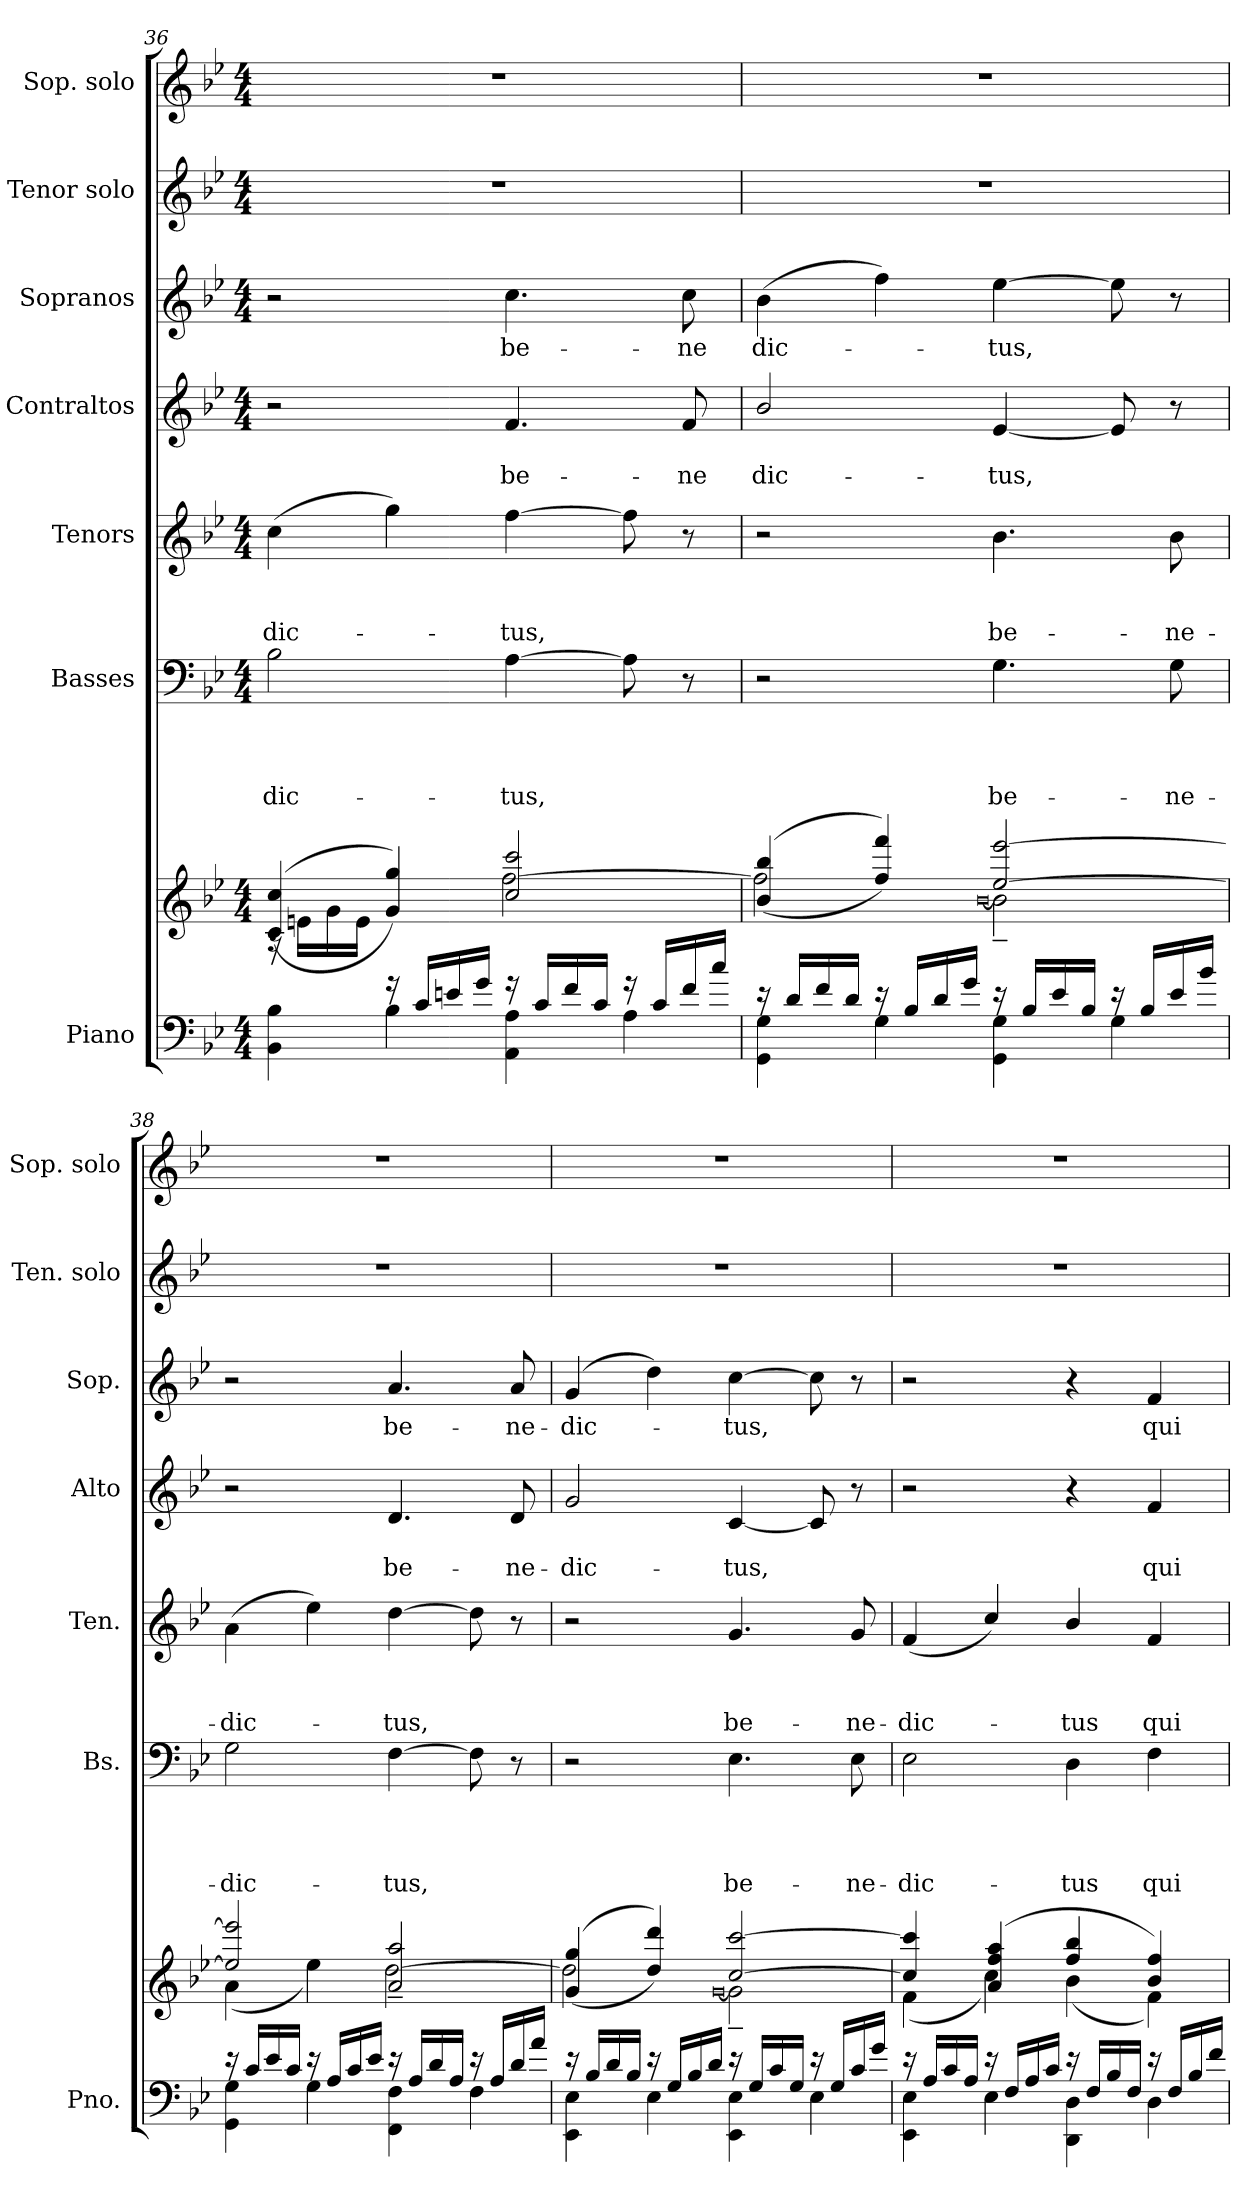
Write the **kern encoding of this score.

**kern	**kern	**kern	**text	**text	**text	**text	**kern	**text	**text	**text	**kern	**text	**text	**kern	**text	**kern	**kern
*part7	*part7	*part6	*part6	*part6	*part6	*part6	*part5	*part5	*part5	*part5	*part4	*part4	*part4	*part3	*part3	*part2	*part1
*staff8	*staff7	*staff6	*staff6	*staff6	*staff6	*staff6	*staff5	*staff5	*staff5	*staff5	*staff4	*staff4	*staff4	*staff3	*staff3	*staff2	*staff1
*I"Piano	*	*I"Basses	*	*	*	*	*I"Tenors	*	*	*	*I"Contraltos	*	*	*I"Sopranos	*	*I"Tenor solo	*I"Sop. solo
*I'Pno.	*	*I'Bs.	*	*	*	*	*I'Ten.	*	*	*	*I'Alto	*	*	*I'Sop.	*	*I'Ten. solo	*I'Sop. solo
*clefF4	*clefG2	*clefF4	*	*	*	*	*clefG2	*	*	*	*clefG2	*	*	*clefG2	*	*clefG2	*clefG2
*	*	*	*	*	*	*	*ITrd7c12	*	*	*	*	*	*	*	*	*ITrd7c12	*
*k[b-e-]	*k[b-e-]	*k[b-e-]	*	*	*	*	*k[b-e-]	*	*	*	*k[b-e-]	*	*	*k[b-e-]	*	*k[b-e-]	*k[b-e-]
*B-:	*B-:	*B-:	*	*	*	*	*B-:	*	*	*	*B-:	*	*	*B-:	*	*B-:	*B-:
*M4/4	*M4/4	*M4/4	*	*	*	*	*M4/4	*	*	*	*M4/4	*	*	*M4/4	*	*M4/4	*M4/4
=36	=36	=36	=36	=36	=36	=36	=36	=36	=36	=36	=36	=36	=36	=36	=36	=36	=36
*^	*^	*	*	*	*	*	*	*	*	*	*	*	*	*	*	*	*
*	*^	*	*^	*	*	*	*	*	*	*	*	*	*	*	*	*	*	*	*
!	!	!	!	!	!	!	!	!	!	!LO:LY:b	!	!	!	!LO:LY:b	!	!	!	!	!	!	!
4ryy	4BB-\ 4B-\	1ryy	1ryy	(>(>4c/ 4cc/	16rA	2B-\	.	.	.	-dic-	(>4c\	.	.	-dic-	2r	.	.	2r	.	1r	1r
.	.	.	.	.	16en\LL	.	.	.	.	.	.	.	.	.	.	.	.	.	.	.	.
.	.	.	.	.	16g\	.	.	.	.	.	.	.	.	.	.	.	.	.	.	.	.
.	.	.	.	.	16e\JJ	.	.	.	.	.	.	.	.	.	.	.	.	.	.	.	.
16rg	4B-\	.	.	4g/ 4gg/))	4ryy	.	.	.	.	.	4g\)	.	.	.	.	.	.	.	.	.	.
16c/LL	.	.	.	.	.	.	.	.	.	.	.	.	.	.	.	.	.	.	.	.	.
16en/	.	.	.	.	.	.	.	.	.	.	.	.	.	.	.	.	.	.	.	.	.
16g/JJ	.	.	.	.	.	.	.	.	.	.	.	.	.	.	.	.	.	.	.	.	.
!	!	!	!	!	!	!	!	!	!	!LO:LY:b	!	!	!	!LO:LY:b	!	!	!LO:LY:b	!	!LO:LY:b	!	!
16rg	4AA\ 4A\	.	.	2cc/ 2ccc/	[<2ff\	[>4A\	.	.	.	-tus,	[>4f\	.	.	-tus,	4.f/	.	be-	4.cc\	be-	.	.
16c/LL	.	.	.	.	.	.	.	.	.	.	.	.	.	.	.	.	.	.	.	.	.
16f/	.	.	.	.	.	.	.	.	.	.	.	.	.	.	.	.	.	.	.	.	.
16c/JJ	.	.	.	.	.	.	.	.	.	.	.	.	.	.	.	.	.	.	.	.	.
16rg	4A\	.	.	.	.	8A\]	.	.	.	.	8f\]	.	.	.	.	.	.	.	.	.	.
16c/LL	.	.	.	.	.	.	.	.	.	.	.	.	.	.	.	.	.	.	.	.	.
!	!	!	!	!	!	!	!	!	!	!	!	!	!	!	!	!	!LO:LY:b	!	!LO:LY:b	!	!
16f/	.	.	.	.	.	8r	.	.	.	.	8r	.	.	.	8f/	.	-ne	8cc\	-ne	.	.
16cc/JJ	.	.	.	.	.	.	.	.	.	.	.	.	.	.	.	.	.	.	.	.	.
!!LO:PB:g=z
=37	=37	=37	=37	=37	=37	=37	=37	=37	=37	=37	=37	=37	=37	=37	=37	=37	=37	=37	=37	=37	=37
!	!	!	!	!	!	!	!	!	!	!	!	!	!	!	!	!	!LO:LY:b	!	!LO:LY:b	!	!
16re	4GG\ 4G\	1ryy	1ryy	(>(<4b-/ 4bb-/	2ff\]	2r	.	.	.	.	2r	.	.	.	2b-/	.	dic-	(>4b-\	dic-	1r	1r
16d/LL	.	.	.	.	.	.	.	.	.	.	.	.	.	.	.	.	.	.	.	.	.
16f/	.	.	.	.	.	.	.	.	.	.	.	.	.	.	.	.	.	.	.	.	.
16d/JJ	.	.	.	.	.	.	.	.	.	.	.	.	.	.	.	.	.	.	.	.	.
16re	4G\	.	.	4ff/ 4fff/))	.	.	.	.	.	.	.	.	.	.	.	.	.	4ff\)	.	.	.
16B-/LL	.	.	.	.	.	.	.	.	.	.	.	.	.	.	.	.	.	.	.	.	.
16d/	.	.	.	.	.	.	.	.	.	.	.	.	.	.	.	.	.	.	.	.	.
16g/JJ	.	.	.	.	.	.	.	.	.	.	.	.	.	.	.	.	.	.	.	.	.
.	.	.	.	[>0qb-	.	.	.	.	.	.	.	.	.	.	.	.	.	.	.	.	.
!	!	!	!	!	!	!	!	!	!	!LO:LY:b	!	!	!	!LO:LY:b	!	!	!LO:LY:b	!	!LO:LY:b	!	!
16re	4GG\ 4G\	.	.	2b-~>\]	[<2ee-i/ [>2eee-i/	4.G\	.	.	.	be-	4.B-\	.	.	be-	[<4e-i/	.	-tus,	[>4ee-i\	-tus,	.	.
16B-/LL	.	.	.	.	.	.	.	.	.	.	.	.	.	.	.	.	.	.	.	.	.
16e-/	.	.	.	.	.	.	.	.	.	.	.	.	.	.	.	.	.	.	.	.	.
16B-/JJ	.	.	.	.	.	.	.	.	.	.	.	.	.	.	.	.	.	.	.	.	.
16re	4G\	.	.	.	.	.	.	.	.	.	.	.	.	.	8e-/]	.	.	8ee-\]	.	.	.
16B-/LL	.	.	.	.	.	.	.	.	.	.	.	.	.	.	.	.	.	.	.	.	.
!	!	!	!	!	!	!	!	!	!	!LO:LY:b	!	!	!	!LO:LY:b	!	!	!	!	!	!	!
16e-/	.	.	.	.	.	8G\	.	.	.	-ne-	8B-\	.	.	-ne-	8r	.	.	8r	.	.	.
16b-/JJ	.	.	.	.	.	.	.	.	.	.	.	.	.	.	.	.	.	.	.	.	.
=38	=38	=38	=38	=38	=38	=38	=38	=38	=38	=38	=38	=38	=38	=38	=38	=38	=38	=38	=38	=38	=38
!	!	!	!	!	!	!	!	!	!	!LO:LY:b	!	!	!	!LO:LY:b	!	!	!	!	!	!	!
16re	4GG\ 4G\	1ryy	1ryy	(<4a\	2ee-/] 2eee-/]	2G\	.	.	.	-dic-	(>4A\	.	.	-dic-	2r	.	.	2r	.	1r	1r
16c/LL	.	.	.	.	.	.	.	.	.	.	.	.	.	.	.	.	.	.	.	.	.
16e-/	.	.	.	.	.	.	.	.	.	.	.	.	.	.	.	.	.	.	.	.	.
16c/JJ	.	.	.	.	.	.	.	.	.	.	.	.	.	.	.	.	.	.	.	.	.
16re	4G\	.	.	4ee-\)	.	.	.	.	.	.	4e-\)	.	.	.	.	.	.	.	.	.	.
16A/LL	.	.	.	.	.	.	.	.	.	.	.	.	.	.	.	.	.	.	.	.	.
16c/	.	.	.	.	.	.	.	.	.	.	.	.	.	.	.	.	.	.	.	.	.
16e-/JJ	.	.	.	.	.	.	.	.	.	.	.	.	.	.	.	.	.	.	.	.	.
!	!	!	!	!	!	!	!	!	!	!LO:LY:b	!	!	!	!LO:LY:b	!	!	!LO:LY:b	!	!LO:LY:b	!	!
16re	4FF\ 4F\	.	.	2a/~> 2aa/~>	[<2dd\	[>4F\	.	.	.	-tus,	[>4d\	.	.	-tus,	4.d/	.	be-	4.a/	be-	.	.
16A/LL	.	.	.	.	.	.	.	.	.	.	.	.	.	.	.	.	.	.	.	.	.
16d/	.	.	.	.	.	.	.	.	.	.	.	.	.	.	.	.	.	.	.	.	.
16A/JJ	.	.	.	.	.	.	.	.	.	.	.	.	.	.	.	.	.	.	.	.	.
16re	4F\	.	.	.	.	8F\]	.	.	.	.	8d\]	.	.	.	.	.	.	.	.	.	.
16A/LL	.	.	.	.	.	.	.	.	.	.	.	.	.	.	.	.	.	.	.	.	.
!	!	!	!	!	!	!	!	!	!	!	!	!	!	!	!	!	!LO:LY:b	!	!LO:LY:b	!	!
16d/	.	.	.	.	.	8r	.	.	.	.	8r	.	.	.	8d/	.	-ne-	8a/	-ne-	.	.
16a/JJ	.	.	.	.	.	.	.	.	.	.	.	.	.	.	.	.	.	.	.	.	.
!!LO:PB:g=z
=39	=39	=39	=39	=39	=39	=39	=39	=39	=39	=39	=39	=39	=39	=39	=39	=39	=39	=39	=39	=39	=39
!	!	!	!	!	!	!	!	!	!	!	!	!	!	!	!	!	!LO:LY:b	!	!LO:LY:b	!	!
16re	4EE-\ 4E-\	1ryy	1ryy	(>(<4g/ 4gg/	2dd\]	2r	.	.	.	.	2r	.	.	.	2g/	.	-dic-	(>4g/	-dic-	1r	1r
16B-/LL	.	.	.	.	.	.	.	.	.	.	.	.	.	.	.	.	.	.	.	.	.
16d/	.	.	.	.	.	.	.	.	.	.	.	.	.	.	.	.	.	.	.	.	.
16B-/JJ	.	.	.	.	.	.	.	.	.	.	.	.	.	.	.	.	.	.	.	.	.
16re	4E-\	.	.	4dd/ 4ddd/))	.	.	.	.	.	.	.	.	.	.	.	.	.	4dd\)	.	.	.
16G/LL	.	.	.	.	.	.	.	.	.	.	.	.	.	.	.	.	.	.	.	.	.
16B-/	.	.	.	.	.	.	.	.	.	.	.	.	.	.	.	.	.	.	.	.	.
16d/JJ	.	.	.	.	.	.	.	.	.	.	.	.	.	.	.	.	.	.	.	.	.
.	.	.	.	[>0qg	.	.	.	.	.	.	.	.	.	.	.	.	.	.	.	.	.
!	!	!	!	!	!	!	!	!	!	!LO:LY:b	!	!	!	!LO:LY:b	!	!	!LO:LY:b	!	!LO:LY:b	!	!
16re	4EE-\ 4E-\	.	.	2g~>\]	[<2cc/ [>2ccc/	4.E-\	.	.	.	be-	4.G/	.	.	be-	[<4c/	.	-tus,	[>4cc\	-tus,	.	.
16G/LL	.	.	.	.	.	.	.	.	.	.	.	.	.	.	.	.	.	.	.	.	.
16c/	.	.	.	.	.	.	.	.	.	.	.	.	.	.	.	.	.	.	.	.	.
16G/JJ	.	.	.	.	.	.	.	.	.	.	.	.	.	.	.	.	.	.	.	.	.
16re	4E-\	.	.	.	.	.	.	.	.	.	.	.	.	.	8c/]	.	.	8cc\]	.	.	.
16G/LL	.	.	.	.	.	.	.	.	.	.	.	.	.	.	.	.	.	.	.	.	.
!	!	!	!	!	!	!	!	!	!	!LO:LY:b	!	!	!	!LO:LY:b	!	!	!	!	!	!	!
16c/	.	.	.	.	.	8E-\	.	.	.	-ne-	8G/	.	.	-ne-	8r	.	.	8r	.	.	.
16g/JJ	.	.	.	.	.	.	.	.	.	.	.	.	.	.	.	.	.	.	.	.	.
=40	=40	=40	=40	=40	=40	=40	=40	=40	=40	=40	=40	=40	=40	=40	=40	=40	=40	=40	=40	=40	=40
!	!	!	!	!	!	!	!	!	!	!LO:LY:b	!	!	!	!LO:LY:b	!	!	!	!	!	!	!
16re	4EE-\ 4E-\	1ryy	1ryy	(<4f\	4cc/] 4ccc/]	2E-\	.	.	.	-dic-	(<4F/	.	.	-dic-	2r	.	.	2r	.	1r	1r
16A/LL	.	.	.	.	.	.	.	.	.	.	.	.	.	.	.	.	.	.	.	.	.
16c/	.	.	.	.	.	.	.	.	.	.	.	.	.	.	.	.	.	.	.	.	.
16A/JJ	.	.	.	.	.	.	.	.	.	.	.	.	.	.	.	.	.	.	.	.	.
16re	4E-\	.	.	4cc\)	(>4a/ 4ff/ 4aa/	.	.	.	.	.	4c/)	.	.	.	.	.	.	.	.	.	.
16F/LL	.	.	.	.	.	.	.	.	.	.	.	.	.	.	.	.	.	.	.	.	.
16A/	.	.	.	.	.	.	.	.	.	.	.	.	.	.	.	.	.	.	.	.	.
16c/JJ	.	.	.	.	.	.	.	.	.	.	.	.	.	.	.	.	.	.	.	.	.
!	!	!	!	!	!	!	!	!	!	!LO:LY:b	!	!	!	!LO:LY:b	!	!	!	!	!	!	!
16re	4DD\ 4D\	.	.	(<4b-\	4ff/ 4bb-/	4D\	.	.	.	-tus	4B-/	.	.	-tus	4r	.	.	4r	.	.	.
16F/LL	.	.	.	.	.	.	.	.	.	.	.	.	.	.	.	.	.	.	.	.	.
16B-/	.	.	.	.	.	.	.	.	.	.	.	.	.	.	.	.	.	.	.	.	.
16F/JJ	.	.	.	.	.	.	.	.	.	.	.	.	.	.	.	.	.	.	.	.	.
!	!	!	!	!	!	!	!	!	!	!LO:LY:b	!	!	!	!LO:LY:b	!	!	!LO:LY:b	!	!LO:LY:b	!	!
16re	4D\	.	.	4f\)	4b-/ 4ff/)	4F\	.	.	.	qui	4F/	.	.	qui	4f/	.	qui	4f/	qui	.	.
16F/LL	.	.	.	.	.	.	.	.	.	.	.	.	.	.	.	.	.	.	.	.	.
16B-/	.	.	.	.	.	.	.	.	.	.	.	.	.	.	.	.	.	.	.	.	.
16f/JJ	.	.	.	.	.	.	.	.	.	.	.	.	.	.	.	.	.	.	.	.	.
*v	*v	*v	*	*	*	*	*	*	*	*	*	*	*	*	*	*	*	*	*	*	*
*	*v	*v	*v	*	*	*	*	*	*	*	*	*	*	*	*	*	*	*	*
=	=	=	=	=	=	=	=	=	=	=	=	=	=	=	=	=	=
*-	*-	*-	*-	*-	*-	*-	*-	*-	*-	*-	*-	*-	*-	*-	*-	*-	*-
